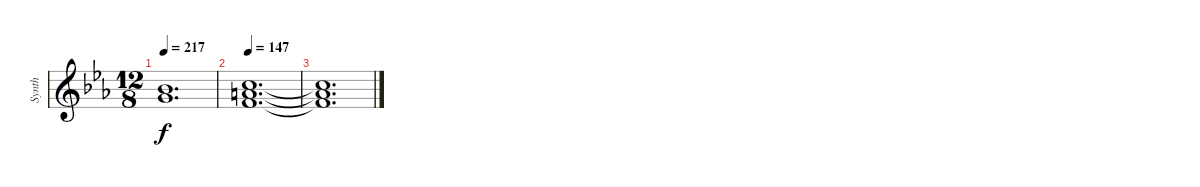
\track ("Synth" "Synth") {instrument pad1newage}
\staff {score}
\tuning (E4 B3 G3 D3 A2 E2 B1) {hide}
\ts (12 8)
\tempo 217
\clef g2
\ks eb
(6.1{t} 8.2{t}).1{d dy f} |
\tempo 147
(8.1 10.2 10.3).1{d volume 0} |
(8.1{t} 10.2{t} 10.3{t}).1{d}
